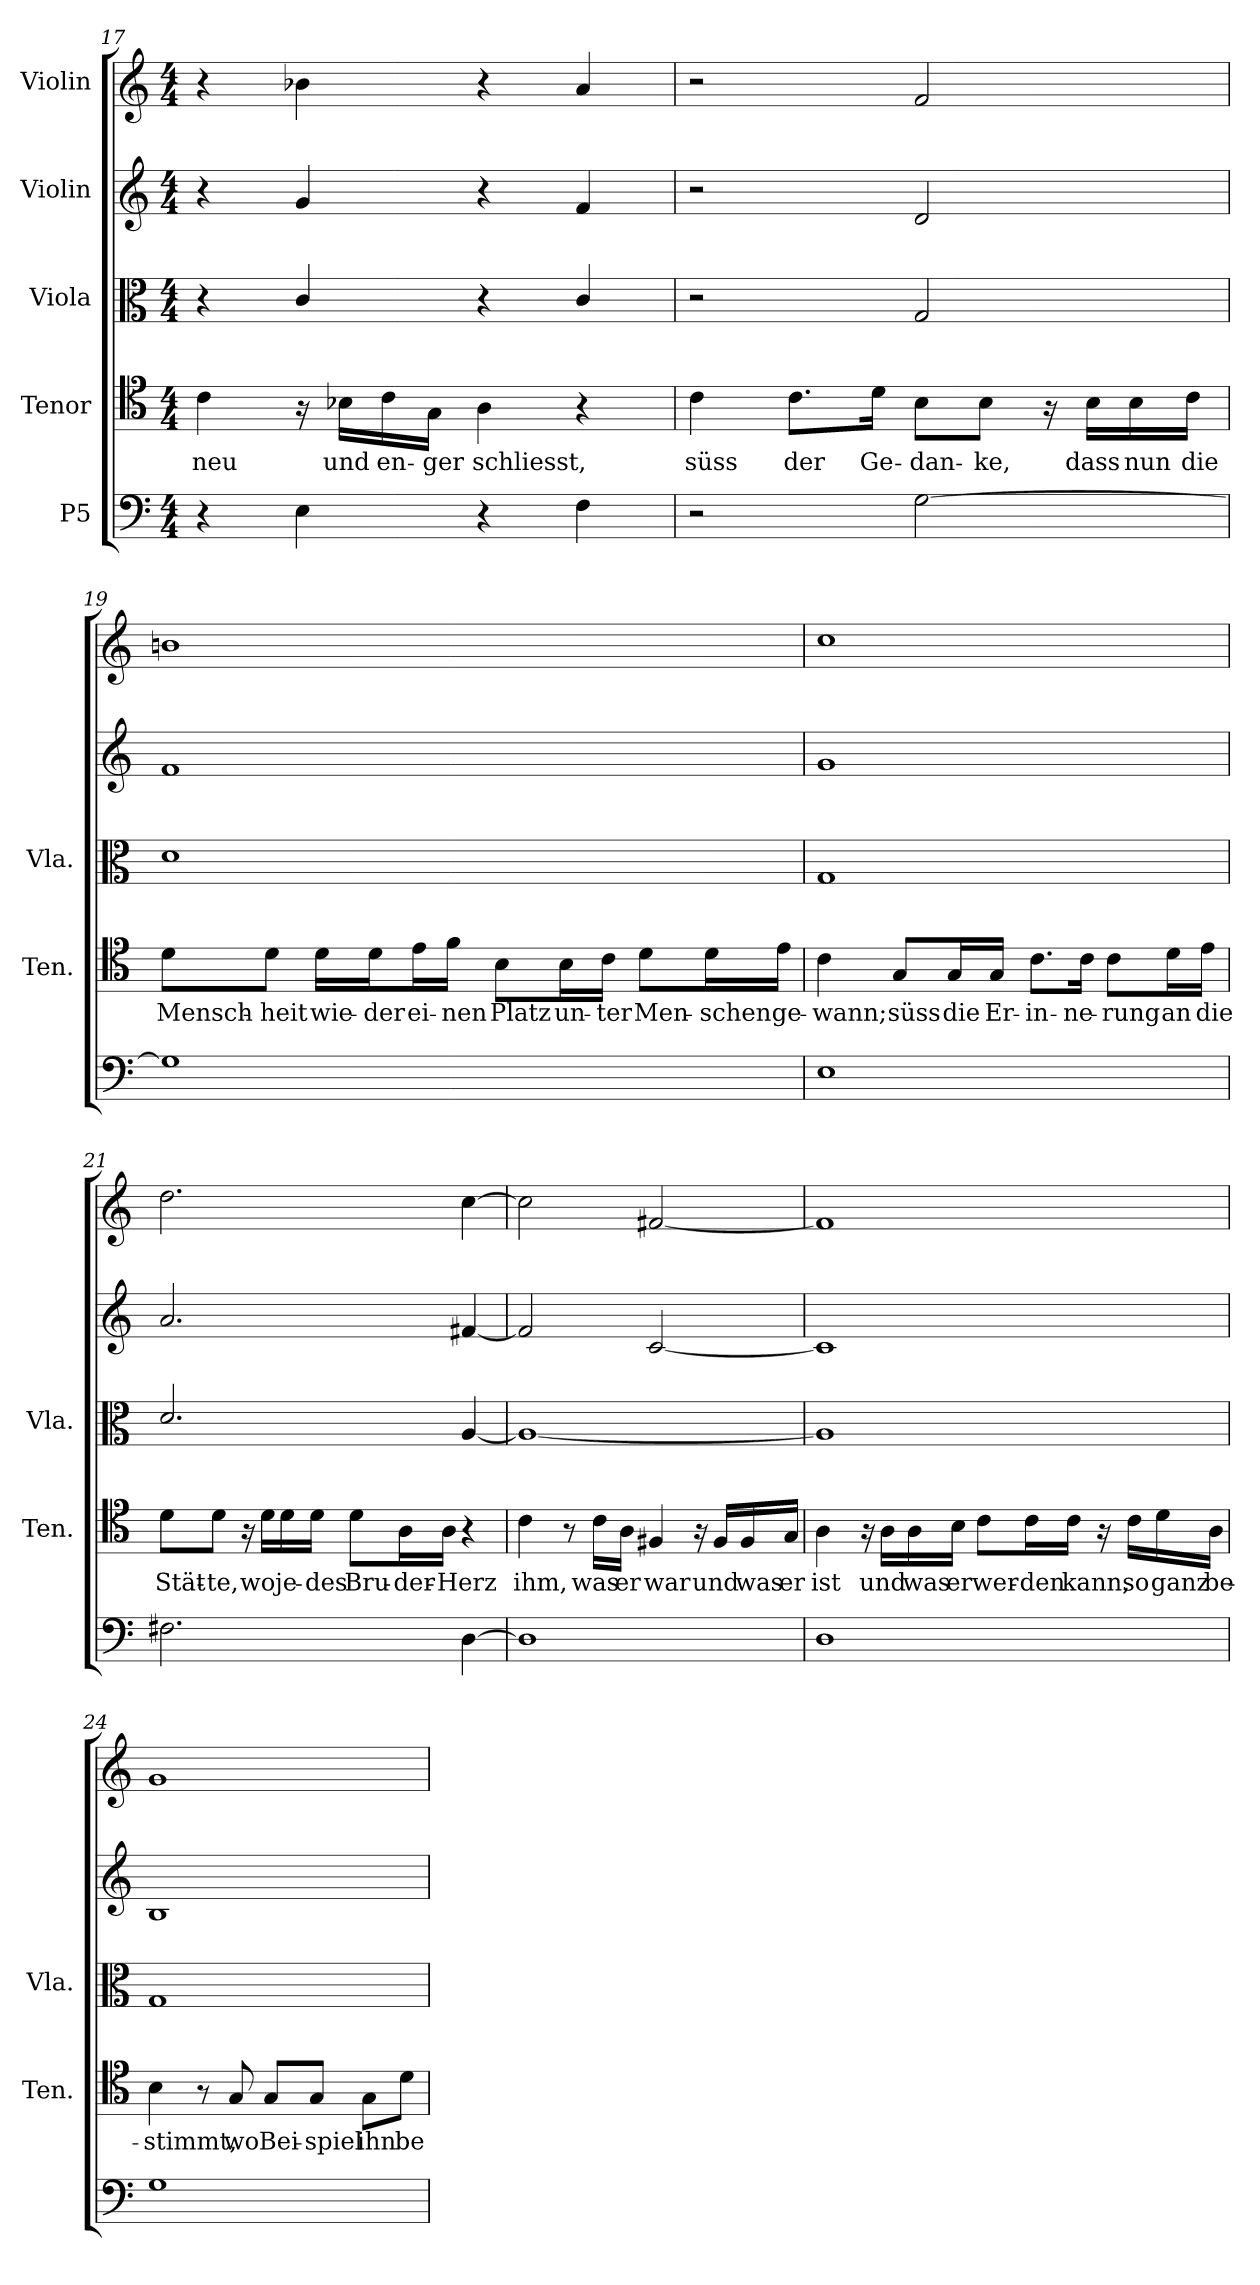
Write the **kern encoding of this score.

**kern	**kern	**text	**kern	**kern	**kern
*part5	*part4	*part4	*part3	*part2	*part1
*staff5	*staff4	*staff4	*staff3	*staff2	*staff1
*I"P5	*I"Tenor	*	*I"Viola	*I"Violin	*I"Violin
*	*I'Ten.	*	*I'Vla.	*	*
*clefF4	*clefC4	*	*clefC3	*clefG2	*clefG2
*k[]	*k[]	*	*k[]	*k[]	*k[]
*C:	*C:	*	*C:	*C:	*C:
*M4/4	*M4/4	*	*M4/4	*M4/4	*M4/4
=17	=17	=17	=17	=17	=17
!	!	!LO:LY:b	!	!	!
4r	4c\	neu	4r	4r	4r
4E\	16r	.	4c/	4g/	4b-X\
!	!	!LO:LY:b	!	!	!
.	16B-X\LL	und	.	.	.
!	!	!LO:LY:b	!	!	!
.	16c\	en-	.	.	.
!	!	!LO:LY:b	!	!	!
.	16G\JJ	-ger	.	.	.
!	!	!LO:LY:b	!	!	!
4r	4A\	schliesst,	4r	4r	4r
4F\	4r	.	4c/	4f/	4a/
!!LO:LB:g=z
=18	=18	=18	=18	=18	=18
!	!	!LO:LY:b	!	!	!
2r	4c\	süss	2r	2r	2r
!	!	!LO:LY:b	!	!	!
.	8.c\L	der	.	.	.
!	!	!LO:LY:b	!	!	!
.	16d\Jk	Ge-	.	.	.
!	!	!LO:LY:b	!	!	!
[>2G\	8B\L	-dan-	2G/	2d/	2f/
!	!	!LO:LY:b	!	!	!
.	8B\J	-ke,	.	.	.
.	16r	.	.	.	.
!	!	!LO:LY:b	!	!	!
.	16B\LL	dass	.	.	.
!	!	!LO:LY:b	!	!	!
.	16B\	nun	.	.	.
!	!	!LO:LY:b	!	!	!
.	16c\JJ	die	.	.	.
=19	=19	=19	=19	=19	=19
!	!	!LO:LY:b	!	!	!
1G]	8d\L	Mensch-	1d	1f	1bn
!	!	!LO:LY:b	!	!	!
.	8d\J	-heit	.	.	.
!	!	!LO:LY:b	!	!	!
.	16d\LL	wie-	.	.	.
!	!	!LO:LY:b	!	!	!
.	16d\J	-der	.	.	.
!	!	!LO:LY:b	!	!	!
.	16e\L	ei-	.	.	.
!	!	!LO:LY:b	!	!	!
.	16f\JJ	-nen	.	.	.
!	!	!LO:LY:b	!	!	!
.	8B\L	Platz	.	.	.
!	!	!LO:LY:b	!	!	!
.	16B\L	un-	.	.	.
!	!	!LO:LY:b	!	!	!
.	16c\JJ	-ter	.	.	.
!	!	!LO:LY:b	!	!	!
.	8d\L	Men-	.	.	.
!	!	!LO:LY:b	!	!	!
.	16d\L	-schen	.	.	.
!	!	!LO:LY:b	!	!	!
.	16e\JJ	ge-	.	.	.
!!LO:LB:g=z
=20	=20	=20	=20	=20	=20
!	!	!LO:LY:b	!	!	!
1E	4c\	-wann;	1G	1g	1cc
!	!	!LO:LY:b	!	!	!
.	8G/L	süss	.	.	.
!	!	!LO:LY:b	!	!	!
.	16G/L	die	.	.	.
!	!	!LO:LY:b	!	!	!
.	16G/JJ	Er-	.	.	.
!	!	!LO:LY:b	!	!	!
.	8.c\L	-in-	.	.	.
!	!	!LO:LY:b	!	!	!
.	16c\Jk	-ne-	.	.	.
!	!	!LO:LY:b	!	!	!
.	8c\L	-rung	.	.	.
!	!	!LO:LY:b	!	!	!
.	16d\L	an	.	.	.
!	!	!LO:LY:b	!	!	!
.	16e\JJ	die	.	.	.
=21	=21	=21	=21	=21	=21
!	!	!LO:LY:b	!	!	!
2.F#X\	8d\L	Stät-	2.d/	2.a/	2.dd\
!	!	!LO:LY:b	!	!	!
.	8d\J	-te,	.	.	.
.	16r	.	.	.	.
!	!	!LO:LY:b	!	!	!
.	16d\LL	wo	.	.	.
!	!	!LO:LY:b	!	!	!
.	16d\	je-	.	.	.
!	!	!LO:LY:b	!	!	!
.	16d\JJ	-des	.	.	.
!	!	!LO:LY:b	!	!	!
.	8d\L	Bru-	.	.	.
!	!	!LO:LY:b	!	!	!
.	16A\L	-der-	.	.	.
!	!	!LO:LY:b	!	!	!
.	16A\JJ	-Herz	.	.	.
[<4D\	4r	.	[<4A/	[<4f#X/	[>4cc\
!!LO:PB:g=z
=22	=22	=22	=22	=22	=22
!	!	!LO:LY:b	!	!	!
1D]	4c\	ihm,	1A_	2f#/]	2cc\]
.	8r	.	.	.	.
!	!	!LO:LY:b	!	!	!
.	16c\LL	was	.	.	.
!	!	!LO:LY:b	!	!	!
.	16A\JJ	er	.	.	.
!	!	!LO:LY:b	!	!	!
.	4F#X/	war	.	[<2c/	[<2f#X/
.	16r	.	.	.	.
!	!	!LO:LY:b	!	!	!
.	16F#/LL	und	.	.	.
!	!	!LO:LY:b	!	!	!
.	16F#/	was	.	.	.
!	!	!LO:LY:b	!	!	!
.	16G/JJ	er	.	.	.
=23	=23	=23	=23	=23	=23
!	!	!LO:LY:b	!	!	!
1D	4A\	ist	1A]	1c]	1f#]
.	16r	.	.	.	.
!	!	!LO:LY:b	!	!	!
.	16A\LL	und	.	.	.
!	!	!LO:LY:b	!	!	!
.	16A\	was	.	.	.
!	!	!LO:LY:b	!	!	!
.	16B\JJ	er	.	.	.
!	!	!LO:LY:b	!	!	!
.	8c\L	wer-	.	.	.
!	!	!LO:LY:b	!	!	!
.	16c\L	-den	.	.	.
!	!	!LO:LY:b	!	!	!
.	16c\JJ	kann,	.	.	.
.	16r	.	.	.	.
!	!	!LO:LY:b	!	!	!
.	16c\LL	so	.	.	.
!	!	!LO:LY:b	!	!	!
.	16d\	ganz	.	.	.
!	!	!LO:LY:b	!	!	!
.	16A\JJ	be-	.	.	.
!!LO:LB:g=z
=24	=24	=24	=24	=24	=24
!	!	!LO:LY:b	!	!	!
1G	4B\	-stimmt,	1G	1B	1g
.	8r	.	.	.	.
!	!	!LO:LY:b	!	!	!
.	8G/	wo	.	.	.
!	!	!LO:LY:b	!	!	!
.	8G/L	Bei-	.	.	.
!	!	!LO:LY:b	!	!	!
.	8G/J	-spiel	.	.	.
!	!	!LO:LY:b	!	!	!
.	8G\L	ihn	.	.	.
!	!	!LO:LY:b	!	!	!
.	8d\J	be-	.	.	.
=	=	=	=	=	=
*-	*-	*-	*-	*-	*-
